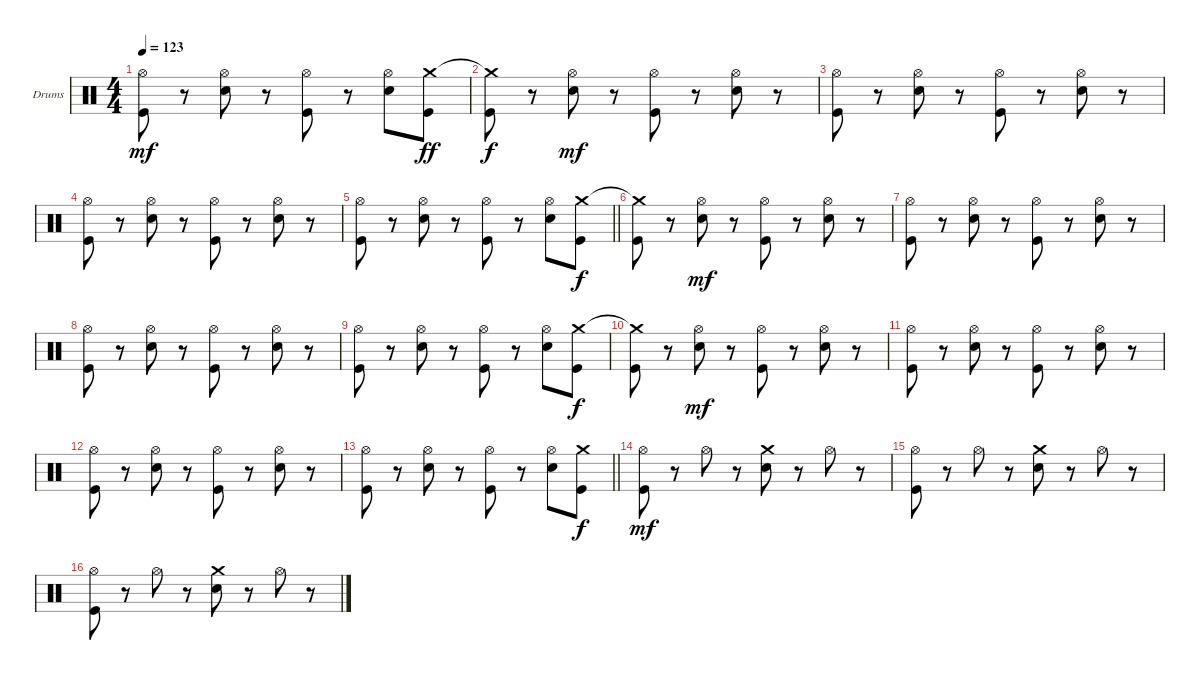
\bracketExtendMode groupsimilarinstruments
\firstSystemTrackNameOrientation horizontal
\otherSystemsTrackNameOrientation horizontal
\track ("Drumkit" "Drums") {instrument percussion}
\staff {score}
\articulation defaults
\ts (4 4)
\tempo 123
\clef neutral
\ks c
("Hi-Hat (open)" "Kick (hit)").8{dy mf} r.8 ("Hi-Hat (open)" "Snare (hit) 2").8 r.8 ("Hi-Hat (open)" "Kick (hit)").8 r.8 ("Hi-Hat (open)" "Snare (hit) 2").8 ("Crash medium (hit)" "Kick (hit)").8{dy ff} |
("Crash medium (hit)"{t} "Kick (hit)").8{dy f} r.8 ("Hi-Hat (open)" "Snare (hit) 2").8{dy mf} r.8 ("Hi-Hat (open)" "Kick (hit)").8 r.8 ("Hi-Hat (open)" "Snare (hit) 2").8 r.8 |
("Hi-Hat (open)" "Kick (hit)").8 r.8 ("Hi-Hat (open)" "Snare (hit) 2").8 r.8 ("Hi-Hat (open)" "Kick (hit)").8 r.8 ("Hi-Hat (open)" "Snare (hit) 2").8 r.8 |
("Hi-Hat (open)" "Kick (hit)").8 r.8 ("Hi-Hat (open)" "Snare (hit) 2").8 r.8 ("Hi-Hat (open)" "Kick (hit)").8 r.8 ("Hi-Hat (open)" "Snare (hit) 2").8 r.8 |
\barLineRight lightlight
("Hi-Hat (open)" "Kick (hit)").8 r.8 ("Hi-Hat (open)" "Snare (hit) 2").8 r.8 ("Hi-Hat (open)" "Kick (hit)").8 r.8 ("Hi-Hat (open)" "Snare (hit) 2").8 ("Crash medium (hit)" "Kick (hit)").8{dy f} |
("Crash medium (hit)"{t} "Kick (hit)").8 r.8 ("Hi-Hat (open)" "Snare (hit) 2").8{dy mf} r.8 ("Hi-Hat (open)" "Kick (hit)").8 r.8 ("Hi-Hat (open)" "Snare (hit) 2").8 r.8 |
("Hi-Hat (open)" "Kick (hit)").8 r.8 ("Hi-Hat (open)" "Snare (hit) 2").8 r.8 ("Hi-Hat (open)" "Kick (hit)").8 r.8 ("Hi-Hat (open)" "Snare (hit) 2").8 r.8 |
("Hi-Hat (open)" "Kick (hit)").8 r.8 ("Hi-Hat (open)" "Snare (hit) 2").8 r.8 ("Hi-Hat (open)" "Kick (hit)").8 r.8 ("Hi-Hat (open)" "Snare (hit) 2").8 r.8 |
("Hi-Hat (open)" "Kick (hit)").8 r.8 ("Hi-Hat (open)" "Snare (hit) 2").8 r.8 ("Hi-Hat (open)" "Kick (hit)").8 r.8 ("Hi-Hat (open)" "Snare (hit) 2").8 ("Crash medium (hit)" "Kick (hit)").8{dy f} |
("Crash medium (hit)"{t} "Kick (hit)").8 r.8 ("Hi-Hat (open)" "Snare (hit) 2").8{dy mf} r.8 ("Hi-Hat (open)" "Kick (hit)").8 r.8 ("Hi-Hat (open)" "Snare (hit) 2").8 r.8 |
("Hi-Hat (open)" "Kick (hit)").8 r.8 ("Hi-Hat (open)" "Snare (hit) 2").8 r.8 ("Hi-Hat (open)" "Kick (hit)").8 r.8 ("Hi-Hat (open)" "Snare (hit) 2").8 r.8 |
("Hi-Hat (open)" "Kick (hit)").8 r.8 ("Hi-Hat (open)" "Snare (hit) 2").8 r.8 ("Hi-Hat (open)" "Kick (hit)").8 r.8 ("Hi-Hat (open)" "Snare (hit) 2").8 r.8 |
\barLineRight lightlight
("Hi-Hat (open)" "Kick (hit)").8 r.8 ("Hi-Hat (open)" "Snare (hit) 2").8 r.8 ("Hi-Hat (open)" "Kick (hit)").8 r.8 ("Hi-Hat (open)" "Snare (hit) 2").8 ("Crash medium (hit)" "Kick (hit)").8{dy f} |
("Hi-Hat (open)" "Kick (hit)").8{dy mf} r.8 "Hi-Hat (open)".8 r.8 ("Crash medium (hit)" "Snare (hit) 2").8 r.8 "Hi-Hat (open)".8 r.8 |
("Hi-Hat (open)" "Kick (hit)").8 r.8 "Hi-Hat (open)".8 r.8 ("Crash medium (hit)" "Snare (hit) 2").8 r.8 "Hi-Hat (open)".8 r.8 |
("Hi-Hat (open)" "Kick (hit)").8 r.8 "Hi-Hat (open)".8 r.8 ("Crash medium (hit)" "Snare (hit) 2").8 r.8 "Hi-Hat (open)".8 r.8
